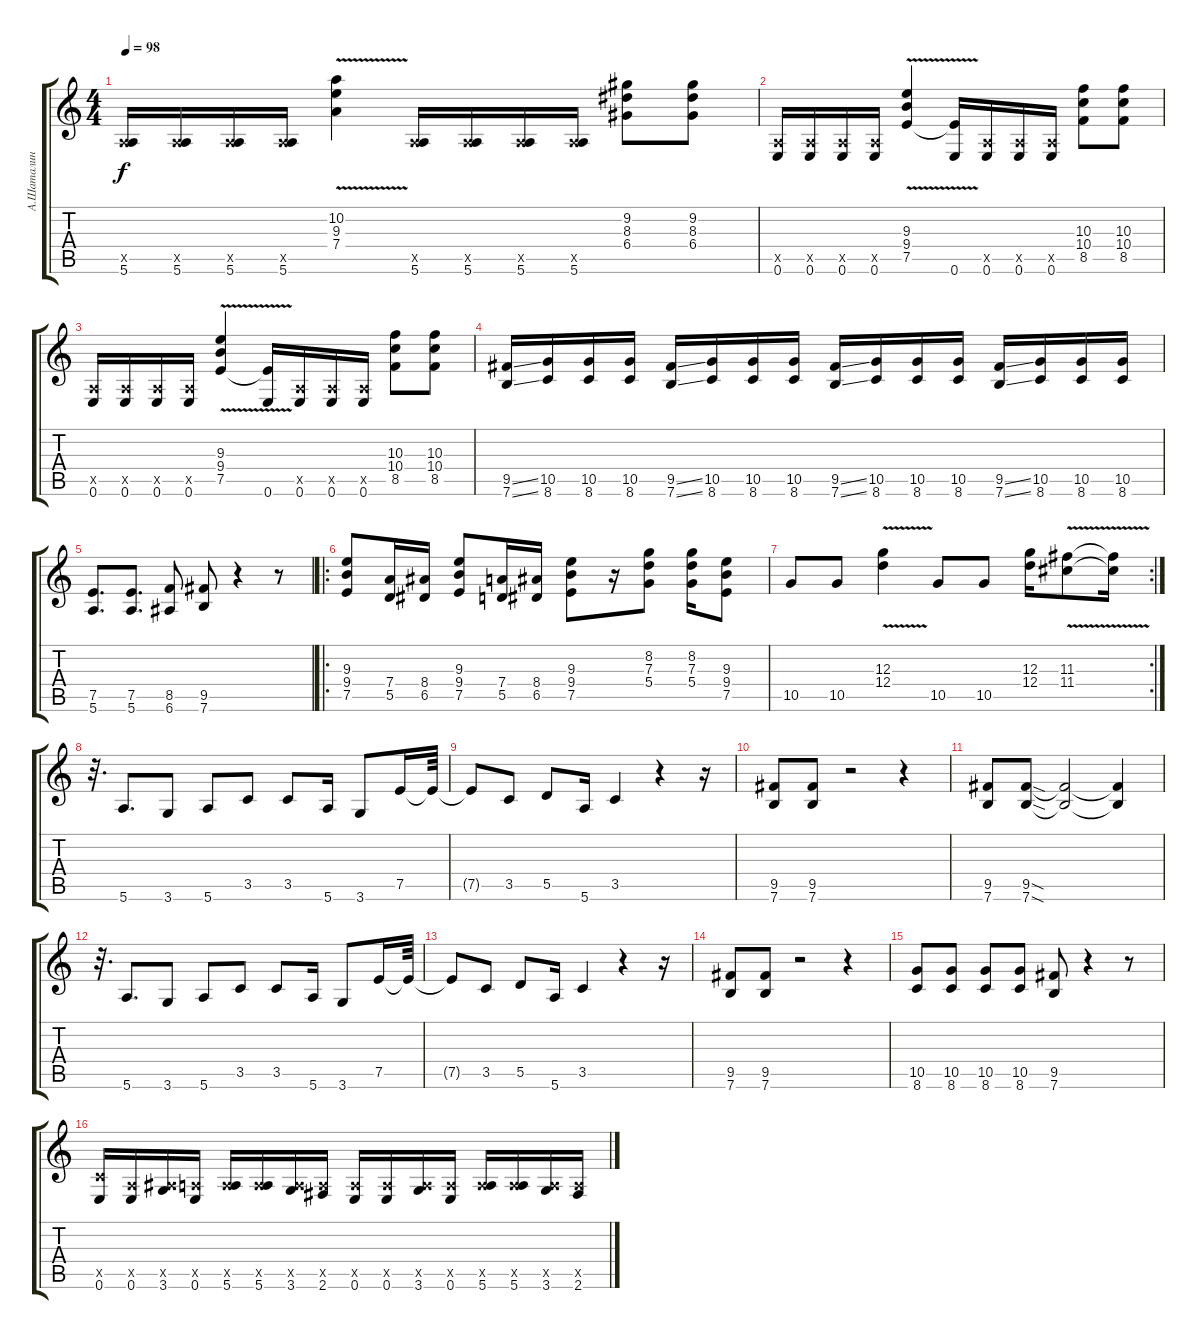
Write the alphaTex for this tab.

\track ("А.Шаталин" "А.Шаталин") {instrument distortionguitar}
\staff {score tabs}
\tuning (E4 B3 G3 D3 A2 E2) {hide}
\ts (4 4)
\tempo 98
\clef g2
\ks c
(0.5{x} 5.6).16{dy f} (0.5{x} 5.6).16 (0.5{x} 5.6).16 (0.5{x} 5.6).16 (10.2 9.3 7.4{v}).4 (0.5{x} 5.6).16 (0.5{x} 5.6).16 (0.5{x} 5.6).16 (0.5{x} 5.6).16 (9.2 8.3 6.4).8 (9.2 8.3 6.4).8 |
(0.5{x} 0.6).16 (0.5{x} 0.6).16 (0.5{x} 0.6).16 (0.5{x} 0.6).16 (9.3 9.4 7.5{v}).4 (7.5{t} 0.6).16 (0.5{x} 0.6).16 (0.5{x} 0.6).16 (0.5{x} 0.6).16 (10.3 10.4 8.5).8 (10.3 10.4 8.5).8 |
(0.5{x} 0.6).16 (0.5{x} 0.6).16 (0.5{x} 0.6).16 (0.5{x} 0.6).16 (9.3 9.4 7.5{v}).4 (7.5{t} 0.6).16 (0.5{x} 0.6).16 (0.5{x} 0.6).16 (0.5{x} 0.6).16 (10.3 10.4 8.5).8 (10.3 10.4 8.5).8 |
(9.5{ss} 7.6{ss}).16 (10.5 8.6).16 (10.5 8.6).16 (10.5 8.6).16 (9.5{ss} 7.6{ss}).16 (10.5 8.6).16 (10.5 8.6).16 (10.5 8.6).16 (9.5{ss} 7.6{ss}).16 (10.5 8.6).16 (10.5 8.6).16 (10.5 8.6).16 (9.5{ss} 7.6{ss}).16 (10.5 8.6).16 (10.5 8.6).16 (10.5 8.6).16 |
(7.5 5.6).8{d} (7.5 5.6).8{d} (8.5 6.6).8 (9.5 7.6).8 r.4 r.8 |
\ro
(9.3 9.4 7.5).8 (7.4 5.5).16 (8.4 6.5).16 (9.3 9.4 7.5).8 (7.4 5.5).16 (8.4 6.5).16 (9.3 9.4 7.5).8 r.16 (8.2 7.3 5.4).8 (8.2 7.3 5.4).16 (9.3 9.4 7.5).8 |
\rc 2
10.5.8 10.5.8 (12.3 12.4{v}).4 10.5.8 10.5.8 (12.3 12.4).16 (11.3 11.4{v}).8 (11.3{t} 11.4{t}).16 |
r.32{d} 5.6.8{d} 3.6.8 5.6.8 3.5.8 3.5.8 5.6.16 3.6.8 7.5.16 7.5{t}.64 |
7.5{t}.8 3.5.8 5.5.8 5.6.16 3.5.4 r.4 r.16 |
(9.5 7.6).8 (9.5 7.6).8 r.2 r.4 |
(9.5 7.6).8 (9.5{sod} 7.6{sod}).8 (9.5{t} 7.6{t}).2 (9.5{t} 7.6{t}).4 |
r.32{d} 5.6.8{d} 3.6.8 5.6.8 3.5.8 3.5.8 5.6.16 3.6.8 7.5.16 7.5{t}.64 |
7.5{t}.8 3.5.8 5.5.8 5.6.16 3.5.4 r.4 r.16 |
(9.5 7.6).8 (9.5 7.6).8 r.2 r.4 |
(10.5 8.6).8 (10.5 8.6).8 (10.5 8.6).8 (10.5 8.6).8 (9.5 7.6).8 r.4 r.8 |
(3.5{x} 0.6).16 (0.5{x} 0.6).16 (1.5{x} 3.6).16 (0.5{x} 0.6).16 (0.5{x} 5.6).16 (0.5{x} 5.6).16 (0.5{x} 3.6).16 (0.5{x} 2.6).16 (0.5{x} 0.6).16 (0.5{x} 0.6).16 (0.5{x} 3.6).16 (0.5{x} 0.6).16 (0.5{x} 5.6).16 (0.5{x} 5.6).16 (0.5{x} 3.6).16 (0.5{x} 2.6).16
